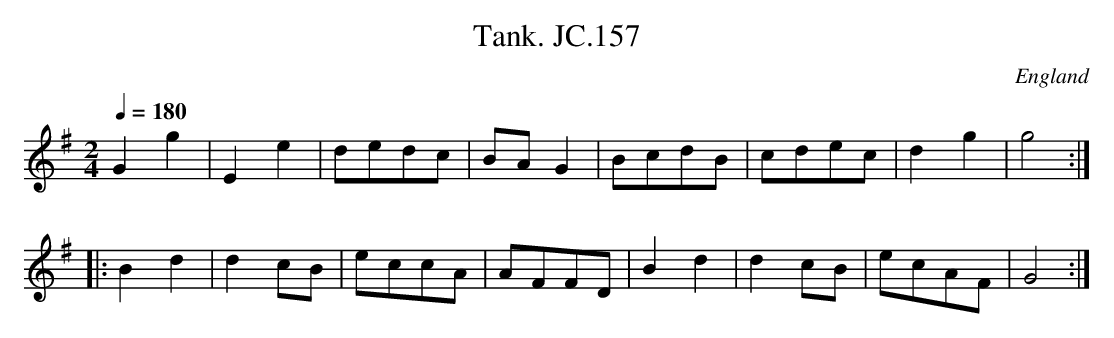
X:1
T:Tank. JC.157
L:1/8
M:2/4
O:England
Q:1/4=180
K:G
G2g2|E2e2|dedc|BAG2|\
BcdB|cdec|d2g2|g4:|!
|:B2d2|d2cB|eccA|AFFD|\
B2d2|d2cB|ecAF|G4:|
